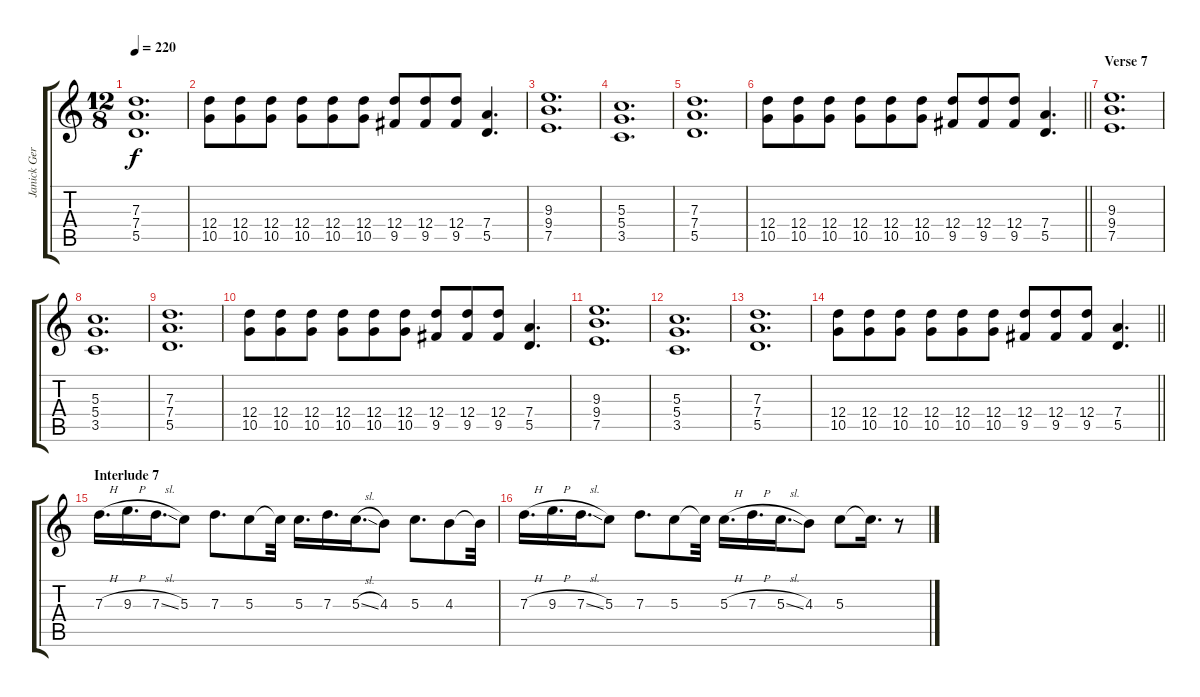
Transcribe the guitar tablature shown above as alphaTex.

\track ("Janick Gers" "Janick Ger") {instrument distortionguitar}
\staff {score tabs}
\tuning (E4 B3 G3 D3 A2 D2) {hide}
\ts (12 8)
\tempo 220
\clef g2
\ks c
(7.3 7.4 5.5).1{d dy f} |
(12.4 10.5).8 (12.4 10.5).8 (12.4 10.5).8 (12.4 10.5).8 (12.4 10.5).8 (12.4 10.5).8 (12.4 9.5).8 (12.4 9.5).8 (12.4 9.5).8 (7.4 5.5).4{d} |
(9.3 9.4 7.5).1{d} |
(5.3 5.4 3.5).1{d} |
(7.3 7.4 5.5).1{d} |
\barLineRight lightlight
(12.4 10.5).8 (12.4 10.5).8 (12.4 10.5).8 (12.4 10.5).8 (12.4 10.5).8 (12.4 10.5).8 (12.4 9.5).8 (12.4 9.5).8 (12.4 9.5).8 (7.4 5.5).4{d} |
\section ("" "Verse 7")
(9.3 9.4 7.5).1{d} |
(5.3 5.4 3.5).1{d} |
(7.3 7.4 5.5).1{d} |
(12.4 10.5).8 (12.4 10.5).8 (12.4 10.5).8 (12.4 10.5).8 (12.4 10.5).8 (12.4 10.5).8 (12.4 9.5).8 (12.4 9.5).8 (12.4 9.5).8 (7.4 5.5).4{d} |
(9.3 9.4 7.5).1{d} |
(5.3 5.4 3.5).1{d} |
(7.3 7.4 5.5).1{d} |
\barLineRight lightlight
(12.4 10.5).8 (12.4 10.5).8 (12.4 10.5).8 (12.4 10.5).8 (12.4 10.5).8 (12.4 10.5).8 (12.4 9.5).8 (12.4 9.5).8 (12.4 9.5).8 (7.4 5.5).4{d} |
\section ("" "Interlude 7")
7.3{h}.16{d} 9.3{h}.16{d} 7.3{sl}.16{d} 5.3.8 7.3.8{d} 5.3.8 5.3{t}.32 5.3.16{d} 7.3.16{d} 5.3{sl}.16{d} 4.3.8 5.3.8{d} 4.3.8 4.3{t}.32 |
7.3{h}.16{d} 9.3{h}.16{d} 7.3{sl}.16{d} 5.3.8 7.3.8{d} 5.3.8 5.3{t}.32 5.3{h}.16{d} 7.3{h}.16{d} 5.3{sl}.16{d} 4.3.8 5.3.8 5.3{t}.16{d} r.8
